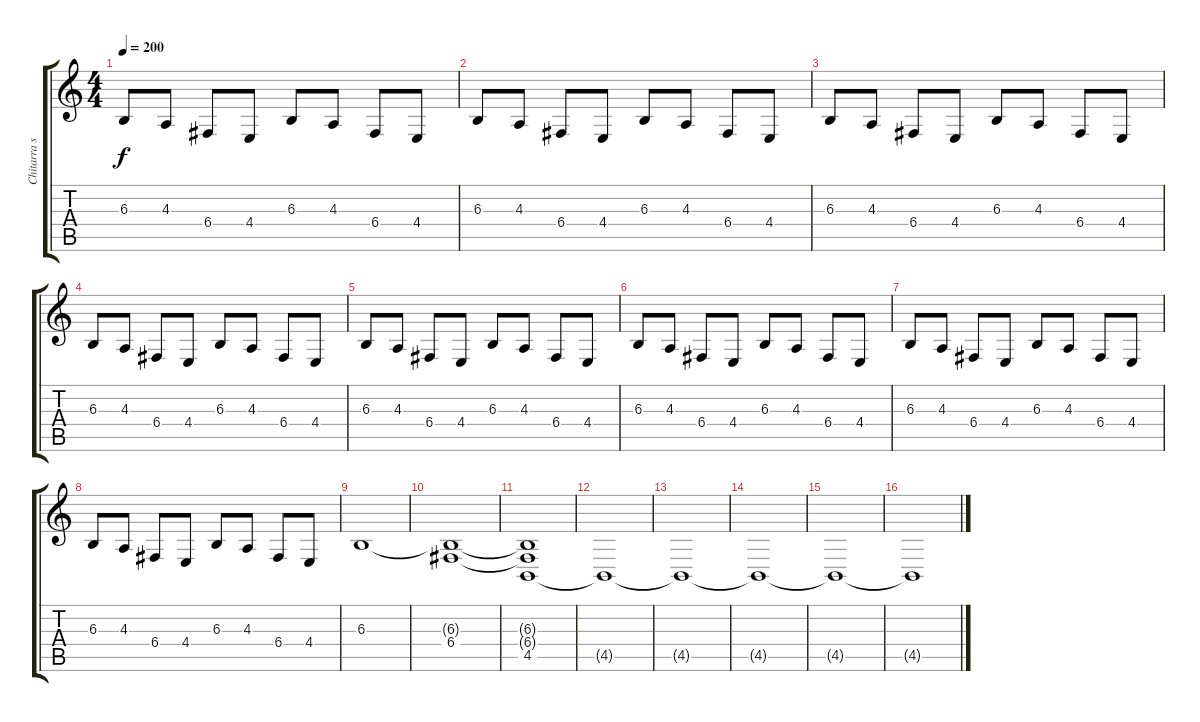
\track ("Chitarra solo" "Chitarra s") {instrument acousticgrandpiano}
\staff {score tabs}
\tuning (D4 A3 F3 C3 G2 D2) {hide}
\ts (4 4)
\tempo 200
\clef g2
\ks c
6.3.8{dy f} 4.3.8 6.4.8 4.4.8 6.3.8 4.3.8 6.4.8 4.4.8 |
6.3.8 4.3.8 6.4.8 4.4.8 6.3.8 4.3.8 6.4.8 4.4.8 |
6.3.8 4.3.8 6.4.8 4.4.8 6.3.8 4.3.8 6.4.8 4.4.8 |
6.3.8 4.3.8 6.4.8 4.4.8 6.3.8 4.3.8 6.4.8 4.4.8 |
6.3.8 4.3.8 6.4.8 4.4.8 6.3.8 4.3.8 6.4.8 4.4.8 |
6.3.8 4.3.8 6.4.8 4.4.8 6.3.8 4.3.8 6.4.8 4.4.8 |
6.3.8 4.3.8 6.4.8 4.4.8 6.3.8 4.3.8 6.4.8 4.4.8 |
6.3.8 4.3.8 6.4.8 4.4.8 6.3.8 4.3.8 6.4.8 4.4.8 |
6.3.1 |
(6.3{t} 6.4).1 |
(6.3{t} 6.4{t} 4.5).1 |
4.5{t}.1 |
4.5{t}.1 |
4.5{t}.1 |
4.5{t}.1 |
4.5{t}.1
